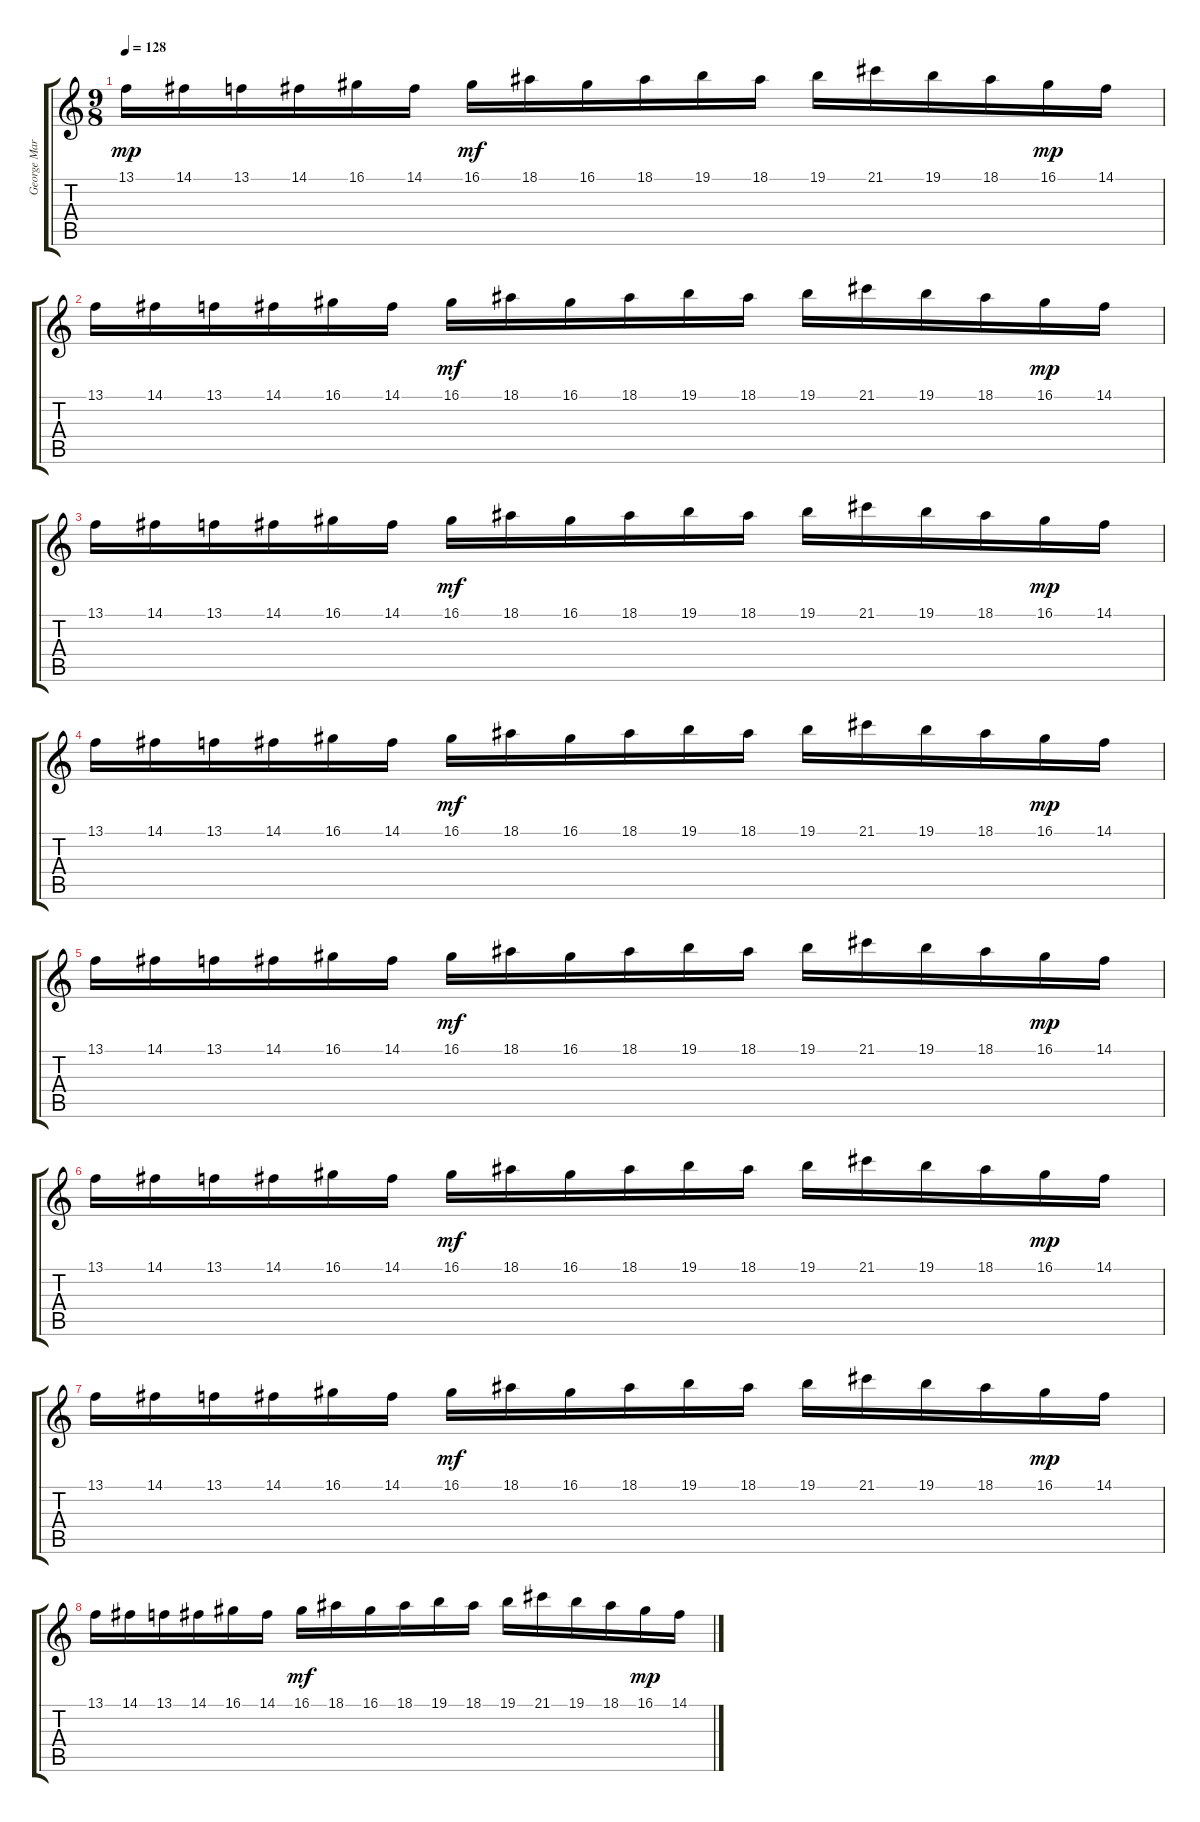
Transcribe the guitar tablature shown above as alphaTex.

\track ("George Martin" "George Mar") {instrument stringensemble1}
\staff {score tabs}
\tuning (E4 B3 G3 D3 A2 E2) {hide}
\ts (9 8)
\tempo 128
\clef g2
\ks c
13.1.16{dy mp} 14.1.16 13.1.16 14.1.16 16.1.16 14.1.16 16.1.16{dy mf} 18.1.16 16.1.16 18.1.16 19.1.16 18.1.16 19.1.16 21.1.16 19.1.16 18.1.16 16.1.16{dy mp} 14.1.16 |
13.1.16 14.1.16 13.1.16 14.1.16 16.1.16 14.1.16 16.1.16{dy mf} 18.1.16 16.1.16 18.1.16 19.1.16 18.1.16 19.1.16 21.1.16 19.1.16 18.1.16 16.1.16{dy mp} 14.1.16 |
13.1.16 14.1.16 13.1.16 14.1.16 16.1.16 14.1.16 16.1.16{dy mf} 18.1.16 16.1.16 18.1.16 19.1.16 18.1.16 19.1.16 21.1.16 19.1.16 18.1.16 16.1.16{dy mp} 14.1.16 |
13.1.16 14.1.16 13.1.16 14.1.16 16.1.16 14.1.16 16.1.16{dy mf} 18.1.16 16.1.16 18.1.16 19.1.16 18.1.16 19.1.16 21.1.16 19.1.16 18.1.16 16.1.16{dy mp} 14.1.16 |
13.1.16 14.1.16 13.1.16 14.1.16 16.1.16 14.1.16 16.1.16{dy mf} 18.1.16 16.1.16 18.1.16 19.1.16 18.1.16 19.1.16 21.1.16 19.1.16 18.1.16 16.1.16{dy mp} 14.1.16 |
13.1.16 14.1.16 13.1.16 14.1.16 16.1.16 14.1.16 16.1.16{dy mf} 18.1.16 16.1.16 18.1.16 19.1.16 18.1.16 19.1.16 21.1.16 19.1.16 18.1.16 16.1.16{dy mp} 14.1.16 |
13.1.16{volume 0} 14.1.16 13.1.16 14.1.16 16.1.16 14.1.16 16.1.16{dy mf} 18.1.16 16.1.16 18.1.16 19.1.16 18.1.16 19.1.16 21.1.16 19.1.16 18.1.16 16.1.16{dy mp} 14.1.16 |
13.1.16 14.1.16 13.1.16 14.1.16 16.1.16 14.1.16 16.1.16{dy mf} 18.1.16 16.1.16 18.1.16 19.1.16 18.1.16 19.1.16 21.1.16 19.1.16 18.1.16 16.1.16{dy mp} 14.1.16
